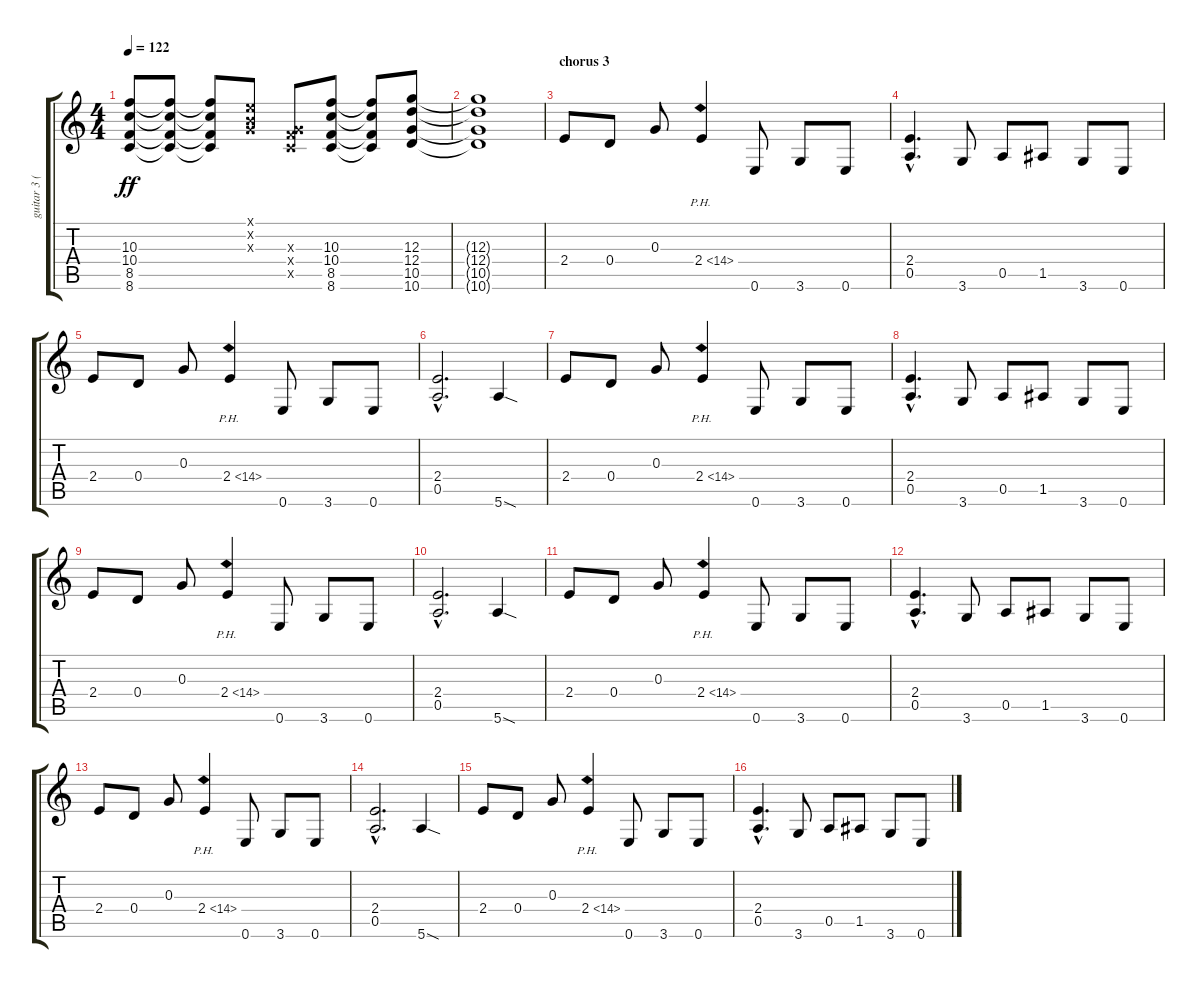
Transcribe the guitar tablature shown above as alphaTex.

\track ("guitar 3 (right)" "guitar 3 (") {instrument distortionguitar}
\staff {score tabs}
\tuning (E4 B3 G3 D3 A2 E2) {hide}
\ts (4 4)
\tempo 122
\clef g2
\ks c
(10.3{t} 10.4{t} 8.5{t} 8.6{t}).8{dy ff} (10.3{t} 10.4{t} 8.5{t} 8.6{t}).8 (10.3{t} 10.4{t} 8.5{t} 8.6{t}).8 (0.1{x} 0.2{x} 0.3{x}).8 (0.3{x} 3.4{x} 3.5{x}).8 (10.3 10.4 8.5 8.6).8 (10.3{t} 10.4{t} 8.5{t} 8.6{t}).8 (12.3 12.4 10.5 10.6).8 |
(12.3{t} 12.4{t} 10.5{t} 10.6{t}).1 |
\section ("" "chorus 3")
2.4.8 0.4.8 0.3.8 2.4{ph 12}.4 0.6.8 3.6.8 0.6.8 |
(2.4{hac} 0.5{hac}).4{d} 3.6.8 0.5.8 1.5.8 3.6.8 0.6.8 |
2.4.8 0.4.8 0.3.8 2.4{ph 12}.4 0.6.8 3.6.8 0.6.8 |
(2.4{hac} 0.5{hac}).2{d} 5.6{sod}.4 |
2.4.8 0.4.8 0.3.8 2.4{ph 12}.4 0.6.8 3.6.8 0.6.8 |
(2.4{hac} 0.5{hac}).4{d} 3.6.8 0.5.8 1.5.8 3.6.8 0.6.8 |
2.4.8 0.4.8 0.3.8 2.4{ph 12}.4 0.6.8 3.6.8 0.6.8 |
(2.4{hac} 0.5{hac}).2{d} 5.6{sod}.4 |
2.4.8 0.4.8 0.3.8 2.4{ph 12}.4 0.6.8 3.6.8 0.6.8 |
(2.4{hac} 0.5{hac}).4{d} 3.6.8 0.5.8 1.5.8 3.6.8 0.6.8 |
2.4.8 0.4.8 0.3.8 2.4{ph 12}.4 0.6.8 3.6.8 0.6.8 |
(2.4{hac} 0.5{hac}).2{d} 5.6{sod}.4 |
2.4.8 0.4.8 0.3.8 2.4{ph 12}.4 0.6.8 3.6.8 0.6.8 |
(2.4{hac} 0.5{hac}).4{d} 3.6.8 0.5.8 1.5.8 3.6.8 0.6.8
